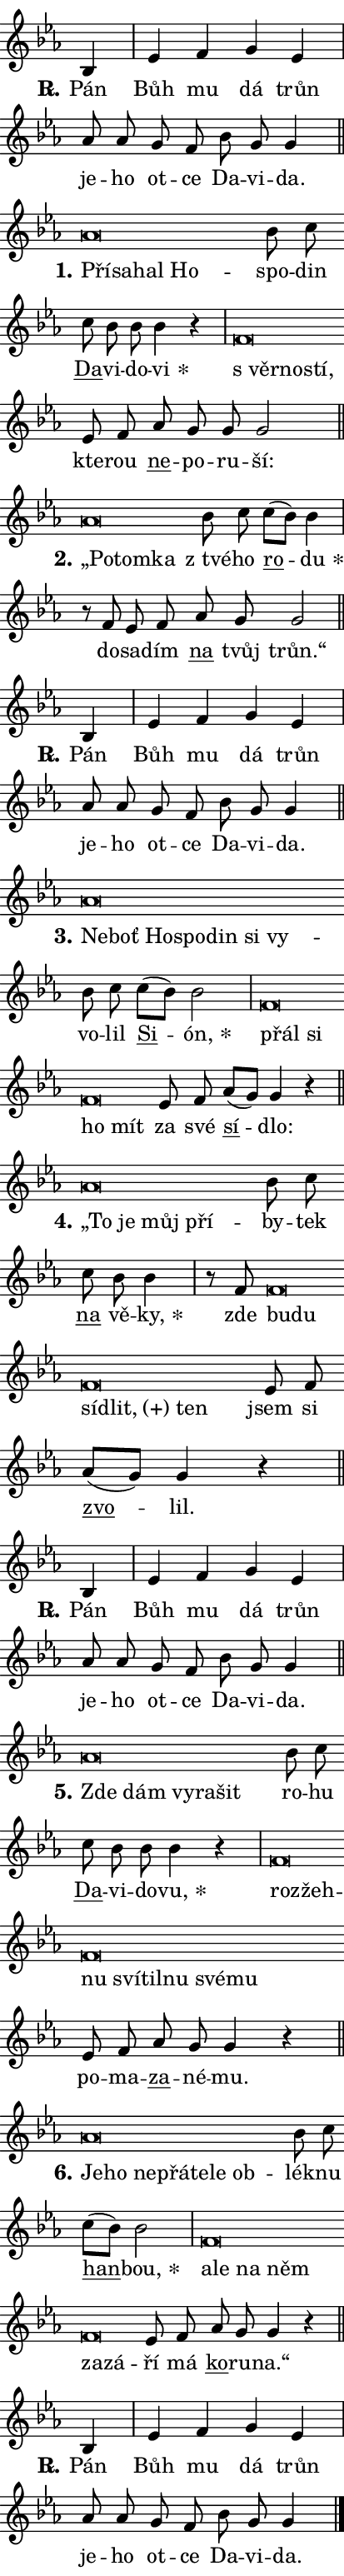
\version "2.24.0"
\header { tagline = "" }
\paper {
  indent = 0\cm
  top-margin = 0\cm
  right-margin = 0\cm
  bottom-margin = 0\cm
  left-margin = 0\cm
  paper-width = 7\cm
  page-breaking = #ly:one-page-breaking
  system-system-spacing.basic-distance = #11
  score-system-spacing.basic-distance = #11
  ragged-last = ##f
}


%% Author: Thomas Morley
%% https://lists.gnu.org/archive/html/lilypond-user/2020-05/msg00002.html
#(define (line-position grob)
"Returns position of @var[grob} in current system:
   @code{'start}, if at first time-step
   @code{'end}, if at last time-step
   @code{'middle} otherwise
"
  (let* ((col (ly:item-get-column grob))
         (ln (ly:grob-object col 'left-neighbor))
         (rn (ly:grob-object col 'right-neighbor))
         (col-to-check-left (if (ly:grob? ln) ln col))
         (col-to-check-right (if (ly:grob? rn) rn col))
         (break-dir-left
           (and
             (ly:grob-property col-to-check-left 'non-musical #f)
             (ly:item-break-dir col-to-check-left)))
         (break-dir-right
           (and
             (ly:grob-property col-to-check-right 'non-musical #f)
             (ly:item-break-dir col-to-check-right))))
        (cond ((eqv? 1 break-dir-left) 'start)
              ((eqv? -1 break-dir-right) 'end)
              (else 'middle))))

#(define (tranparent-at-line-position vctor)
  (lambda (grob)
  "Relying on @code{line-position} select the relevant enry from @var{vctor}.
Used to determine transparency,"
    (case (line-position grob)
      ((end) (not (vector-ref vctor 0)))
      ((middle) (not (vector-ref vctor 1)))
      ((start) (not (vector-ref vctor 2))))))

noteHeadBreakVisibility =
#(define-music-function (break-visibility)(vector?)
"Makes @code{NoteHead}s transparent relying on @var{break-visibility}"
#{
  \override NoteHead.transparent =
    #(tranparent-at-line-position break-visibility)
#})

#(define delete-ledgers-for-transparent-note-heads
  (lambda (grob)
    "Reads whether a @code{NoteHead} is transparent.
If so this @code{NoteHead} is removed from @code{'note-heads} from
@var{grob}, which is supposed to be @code{LedgerLineSpanner}.
As a result ledgers are not printed for this @code{NoteHead}"
    (let* ((nhds-array (ly:grob-object grob 'note-heads))
           (nhds-list
             (if (ly:grob-array? nhds-array)
                 (ly:grob-array->list nhds-array)
                 '()))
           ;; Relies on the transparent-property being done before
           ;; Staff.LedgerLineSpanner.after-line-breaking is executed.
           ;; This is fragile ...
           (to-keep
             (remove
               (lambda (nhd)
                 (ly:grob-property nhd 'transparent #f))
               nhds-list)))
      ;; TODO find a better method to iterate over grob-arrays, similiar
      ;; to filter/remove etc for lists
      ;; For now rebuilt from scratch
      (set! (ly:grob-object grob 'note-heads)  '())
      (for-each
        (lambda (nhd)
          (ly:pointer-group-interface::add-grob grob 'note-heads nhd))
        to-keep))))

hideNotes = {
  \noteHeadBreakVisibility #begin-of-line-visible
}
unHideNotes = {
  \noteHeadBreakVisibility #all-visible
}

% work-around for resetting accidentals
% https://lilypond.org/doc/v2.23/Documentation/notation/displaying-rhythms#unmetered-music
cadenzaMeasure = {
  \cadenzaOff
  \partial 1024 s1024
  \cadenzaOn
}

#(define-markup-command (accent layout props text) (markup?)
  "Underline accented syllable"
  (interpret-markup layout props
    #{\markup \override #'(offset . 4.3) \underline { #text }#}))

responsum = \markup \concat {
  "R" \hspace #-1.05 \path #0.1 #'((moveto 0 0.07) (lineto 0.9 0.8)) \hspace #0.05 "."
}

\layout {
    \context {
        \Staff
        \remove "Time_signature_engraver"
        \override LedgerLineSpanner.after-line-breaking = #delete-ledgers-for-transparent-note-heads
    }
    \context {
        \Voice {
            \override NoteHead.output-attributes = #'((class . "notehead"))
            \override Hairpin.height = #0.55
        }
    }
    \context {
        \Lyrics {
            \override StanzaNumber.output-attributes = #'((class . "stanzanumber"))
            \override LyricSpace.minimum-distance = #0.9
            \override LyricText.font-name = #"TeX Gyre Schola"
            \override LyricText.font-size = 1
            \override StanzaNumber.font-name = #"TeX Gyre Schola Bold"
            \override StanzaNumber.font-size = 1
        }
    }
}

% magnetic-lyrics.ily
%
%   written by
%     Jean Abou Samra <jean@abou-samra.fr>
%     Werner Lemberg <wl@gnu.org>
%
%   adapted by
%     Jiri Hon <jiri.hon@gmail.com>
%
% Version 2022-Apr-15

% https://www.mail-archive.com/lilypond-user@gnu.org/msg149350.html

#(define (Left_hyphen_pointer_engraver context)
   "Collect syllable-hyphen-syllable occurrences in lyrics and store
them in properties.  This engraver only looks to the left.  For
example, if the lyrics input is @code{foo -- bar}, it does the
following.

@itemize @bullet
@item
Set the @code{text} property of the @code{LyricHyphen} grob between
@q{foo} and @q{bar} to @code{foo}.

@item
Set the @code{left-hyphen} property of the @code{LyricText} grob with
text @q{foo} to the @code{LyricHyphen} grob between @q{foo} and
@q{bar}.
@end itemize

Use this auxiliary engraver in combination with the
@code{lyric-@/text::@/apply-@/magnetic-@/offset!} hook."
   (let ((hyphen #f)
         (text #f))
     (make-engraver
      (acknowledgers
       ((lyric-syllable-interface engraver grob source-engraver)
        (set! text grob)))
      (end-acknowledgers
       ((lyric-hyphen-interface engraver grob source-engraver)
        ;(when (not (grob::has-interface grob 'lyric-space-interface))
          (set! hyphen grob)));)
      ((stop-translation-timestep engraver)
       (when (and text hyphen)
         (ly:grob-set-object! text 'left-hyphen hyphen))
       (set! text #f)
       (set! hyphen #f)))))

#(define (lyric-text::apply-magnetic-offset! grob)
   "If the space between two syllables is less than the value in
property @code{LyricText@/.details@/.squash-threshold}, move the right
syllable to the left so that it gets concatenated with the left
syllable.

Use this function as a hook for
@code{LyricText@/.after-@/line-@/breaking} if the
@code{Left_@/hyphen_@/pointer_@/engraver} is active."
   (let ((hyphen (ly:grob-object grob 'left-hyphen #f)))
     (when hyphen
       (let ((left-text (ly:spanner-bound hyphen LEFT)))
         (when (grob::has-interface left-text 'lyric-syllable-interface)
           (let* ((common (ly:grob-common-refpoint grob left-text X))
                  (this-x-ext (ly:grob-extent grob common X))
                  (left-x-ext
                   (begin
                     ;; Trigger magnetism for left-text.
                     (ly:grob-property left-text 'after-line-breaking)
                     (ly:grob-extent left-text common X)))
                  ;; `delta` is the gap width between two syllables.
                  (delta (- (interval-start this-x-ext)
                            (interval-end left-x-ext)))
                  (details (ly:grob-property grob 'details))
                  (threshold (assoc-get 'squash-threshold details 0.2)))
             (when (< delta threshold)
               (let* (;; We have to manipulate the input text so that
                      ;; ligatures crossing syllable boundaries are not
                      ;; disabled.  For languages based on the Latin
                      ;; script this is essentially a beautification.
                      ;; However, for non-Western scripts it can be a
                      ;; necessity.
                      (lt (ly:grob-property left-text 'text))
                      (rt (ly:grob-property grob 'text))
                      (is-space (grob::has-interface hyphen 'lyric-space-interface))
                      (space (if is-space " " ""))
                      (space-markup (grob-interpret-markup grob " "))
                      (space-size (interval-length (ly:stencil-extent space-markup X)))
                      (extra-delta (if is-space space-size 0))
                      ;; Append new syllable.
                      (ltrt-space (if (and (string? lt) (string? rt))
                                (string-append lt space rt)
                                (make-concat-markup (list lt space rt))))
                      ;; Right-align `ltrt` to the right side.
                      (ltrt-space-markup (grob-interpret-markup
                               grob
                               (make-translate-markup
                                (cons (interval-length this-x-ext) 0)
                                (make-right-align-markup ltrt-space)))))
                 (begin
                   ;; Don't print `left-text`.
                   (ly:grob-set-property! left-text 'stencil #f)
                   ;; Set text and stencil (which holds all collected
                   ;; syllables so far) and shift it to the left.
                   (ly:grob-set-property! grob 'text ltrt-space)
                   (ly:grob-set-property! grob 'stencil ltrt-space-markup)
                   (ly:grob-translate-axis! grob (- (- delta extra-delta)) X))))))))))


#(define (lyric-hyphen::displace-bounds-first grob)
   ;; Make very sure this callback isn't triggered too early.
   (let ((left (ly:spanner-bound grob LEFT))
         (right (ly:spanner-bound grob RIGHT)))
     (ly:grob-property left 'after-line-breaking)
     (ly:grob-property right 'after-line-breaking)
     (ly:lyric-hyphen::print grob)))

squashThreshold = #0.4

\layout {
  \context {
    \Lyrics
    \consists #Left_hyphen_pointer_engraver
    \override LyricText.after-line-breaking =
      #lyric-text::apply-magnetic-offset!
    \override LyricHyphen.stencil = #lyric-hyphen::displace-bounds-first
    \override LyricText.details.squash-threshold = \squashThreshold
    \override LyricHyphen.minimum-distance = 0
    \override LyricHyphen.minimum-length = \squashThreshold
  }
}

squash = \override LyricText.details.squash-threshold = 9999
unSquash = \override LyricText.details.squash-threshold = \squashThreshold

left = \override LyricText.self-alignment-X = #LEFT
unLeft = \revert LyricText.self-alignment-X

starOffset = #(lambda (grob) 
                (let ((x_offset (ly:self-alignment-interface::aligned-on-x-parent grob)))
                  (if (= x_offset 0) 0 (+ x_offset 1.2))))

star = #(define-music-function (syllable)(string?)
"Append star separator at the end of a syllable"
#{
  \once \override LyricText.X-offset = #starOffset
  \lyricmode { \markup {
    #syllable
    \override #'((font-name . "TeX Gyre Schola Bold")) \hspace #0.2 \lower #0.65 \larger "*"
  } }
#})

starAccent = #(define-music-function (syllable)(string?)
"Append star separator at the end of a syllable and make accent"
#{
  \once \override LyricText.X-offset = #starOffset
  \lyricmode { \markup {
    \accent #syllable
    \override #'((font-name . "TeX Gyre Schola Bold")) \hspace #0.2 \lower #0.65 \larger "*"
  } }
#})

breath = #(define-music-function (syllable)(string?)
"Append breathing indicator at the end of a syllable"
#{
  \lyricmode { \markup { #syllable "+" } }
#})

optionalBreath = #(define-music-function (syllable)(string?)
"Append optional breathing indicator at the end of a syllable"
#{
  \lyricmode { \markup { #syllable "(+)" } }
#})


\score {
    <<
        \new Voice = "melody" { \cadenzaOn \key es \major \relative { bes4 \cadenzaMeasure \bar "|" es f g es \cadenzaMeasure \bar "|" as8 as g f bes g g4 \cadenzaMeasure \bar "||" \break } }
        \new Lyrics \lyricsto "melody" { \lyricmode { \set stanza = \responsum
Pán Bůh mu dá trůn je -- ho ot -- ce Da -- vi -- da. } }
    >>
    \layout {}
}

\score {
    <<
        \new Voice = "melody" { \cadenzaOn \key es \major \relative { as'\breve*1/16 \hideNotes \breve*1/16 \bar "" \breve*1/16 \breve*1/16 \bar "" \unHideNotes bes8 c \bar "" c bes bes bes4 r \cadenzaMeasure \bar "|" f\breve*1/16 \hideNotes \breve*1/16 \breve*1/16 \bar "" \unHideNotes es8 f \bar "" as g g g2 \cadenzaMeasure \bar "||" \break } }
        \new Lyrics \lyricsto "melody" { \lyricmode { \set stanza = "1."
\left Pří -- \squash sa -- hal Ho -- \unLeft \unSquash spo -- din \markup \accent Da -- vi -- do -- \star vi \left "s věr" -- \squash no -- stí, \unLeft \unSquash kte -- rou \markup \accent ne -- po -- ru -- ší: } }
    >>
    \layout {}
}

\score {
    <<
        \new Voice = "melody" { \cadenzaOn \key es \major \relative { as'\breve*1/16 \hideNotes \breve*1/16 \breve*1/16 \bar "" \unHideNotes bes8 c \bar "" c[( bes)] bes4 \cadenzaMeasure \bar "|" r8 f es8 f \bar "" as g g2 \cadenzaMeasure \bar "||" \break } }
        \new Lyrics \lyricsto "melody" { \lyricmode { \set stanza = "2."
\left „Po -- \squash tom -- ka \unLeft \unSquash "z tvé" -- ho \markup \accent ro -- \star du do -- sa -- dím \markup \accent na tvůj trůn.“ } }
    >>
    \layout {}
}

\score {
    <<
        \new Voice = "melody" { \cadenzaOn \key es \major \relative { bes4 \cadenzaMeasure \bar "|" es f g es \cadenzaMeasure \bar "|" as8 as g f bes g g4 \cadenzaMeasure \bar "||" \break } }
        \new Lyrics \lyricsto "melody" { \lyricmode { \set stanza = \responsum
Pán Bůh mu dá trůn je -- ho ot -- ce Da -- vi -- da. } }
    >>
    \layout {}
}

\score {
    <<
        \new Voice = "melody" { \cadenzaOn \key es \major \relative { as'\breve*1/16 \hideNotes \breve*1/16 \bar "" \breve*1/16 \bar "" \breve*1/16 \bar "" \breve*1/16 \bar "" \breve*1/16 \breve*1/16 \bar "" \unHideNotes bes8 c \bar "" c[( bes)] bes2 \cadenzaMeasure \bar "|" f\breve*1/16 \hideNotes \breve*1/16 \bar "" \breve*1/16 \breve*1/16 \bar "" \unHideNotes es8 f \bar "" as[( g)] g4 r \cadenzaMeasure \bar "||" \break } }
        \new Lyrics \lyricsto "melody" { \lyricmode { \set stanza = "3."
\left Ne -- \squash boť Ho -- spo -- din si vy -- \unLeft \unSquash vo -- lil \markup \accent Si -- \star ón, \left přál \squash si ho mít \unLeft \unSquash za své \markup \accent sí -- dlo: } }
    >>
    \layout {}
}

\score {
    <<
        \new Voice = "melody" { \cadenzaOn \key es \major \relative { as'\breve*1/16 \hideNotes \breve*1/16 \bar "" \breve*1/16 \breve*1/16 \bar "" \unHideNotes bes8 c \bar "" c bes bes4 \cadenzaMeasure \bar "|" r8 f8 f\breve*1/16 \hideNotes \breve*1/16 \bar "" \breve*1/16 \bar "" \breve*1/16 \breve*1/16 \bar "" \unHideNotes es8 f \bar "" as[( g)] g4 r \cadenzaMeasure \bar "||" \break } }
        \new Lyrics \lyricsto "melody" { \lyricmode { \set stanza = "4."
\left „To \squash je můj pří -- \unLeft \unSquash by -- tek \markup \accent na vě -- \star ky, zde \left bu -- \squash du sí -- \optionalBreath dlit, ten \unLeft \unSquash jsem si \markup \accent zvo -- lil. } }
    >>
    \layout {}
}

\score {
    <<
        \new Voice = "melody" { \cadenzaOn \key es \major \relative { bes4 \cadenzaMeasure \bar "|" es f g es \cadenzaMeasure \bar "|" as8 as g f bes g g4 \cadenzaMeasure \bar "||" \break } }
        \new Lyrics \lyricsto "melody" { \lyricmode { \set stanza = \responsum
Pán Bůh mu dá trůn je -- ho ot -- ce Da -- vi -- da. } }
    >>
    \layout {}
}

\score {
    <<
        \new Voice = "melody" { \cadenzaOn \key es \major \relative { as'\breve*1/16 \hideNotes \breve*1/16 \bar "" \breve*1/16 \bar "" \breve*1/16 \breve*1/16 \bar "" \unHideNotes bes8 c \bar "" c bes bes bes4 r \cadenzaMeasure \bar "|" f\breve*1/16 \hideNotes \breve*1/16 \bar "" \breve*1/16 \bar "" \breve*1/16 \bar "" \breve*1/16 \bar "" \breve*1/16 \bar "" \breve*1/16 \breve*1/16 \bar "" \unHideNotes es8 f \bar "" as g g4 r \cadenzaMeasure \bar "||" \break } }
        \new Lyrics \lyricsto "melody" { \lyricmode { \set stanza = "5."
\left Zde \squash dám vy -- ra -- šit \unLeft \unSquash ro -- hu \markup \accent Da -- vi -- do -- \star vu, \left roz -- \squash žeh -- nu sví -- til -- nu své -- mu \unLeft \unSquash po -- ma -- \markup \accent za -- né -- mu. } }
    >>
    \layout {}
}

\score {
    <<
        \new Voice = "melody" { \cadenzaOn \key es \major \relative { as'\breve*1/16 \hideNotes \breve*1/16 \bar "" \breve*1/16 \bar "" \breve*1/16 \bar "" \breve*1/16 \bar "" \breve*1/16 \breve*1/16 \bar "" \unHideNotes bes8 c \bar "" c[( bes)] bes2 \cadenzaMeasure \bar "|" f\breve*1/16 \hideNotes \breve*1/16 \bar "" \breve*1/16 \bar "" \breve*1/16 \bar "" \breve*1/16 \breve*1/16 \bar "" \unHideNotes es8 f \bar "" as g g4 r \cadenzaMeasure \bar "||" \break } }
        \new Lyrics \lyricsto "melody" { \lyricmode { \set stanza = "6."
\left Je -- \squash ho ne -- přá -- te -- le ob -- \unLeft \unSquash lék -- nu \markup \accent han -- \star bou, \left a -- \squash le na něm za -- zá -- \unLeft \unSquash ří má \markup \accent ko -- ru -- na.“ } }
    >>
    \layout {}
}

\score {
    <<
        \new Voice = "melody" { \cadenzaOn \key es \major \relative { bes4 \cadenzaMeasure \bar "|" es f g es \cadenzaMeasure \bar "|" as8 as g f bes g g4 \cadenzaMeasure \bar "||" \break } \bar "|." }
        \new Lyrics \lyricsto "melody" { \lyricmode { \set stanza = \responsum
Pán Bůh mu dá trůn je -- ho ot -- ce Da -- vi -- da. } }
    >>
    \layout {}
}
